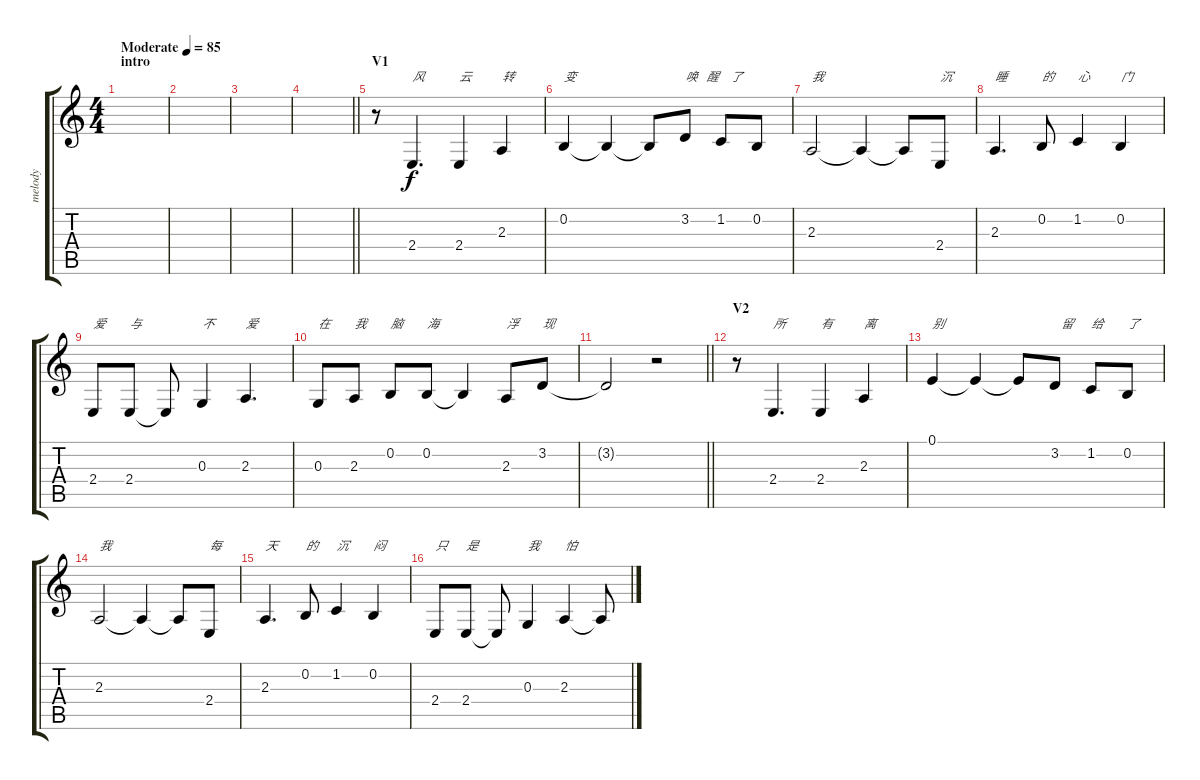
\track ("melody" "melody") {instrument violin}
\staff {score tabs}
\tuning (E4 B3 G3 D3 A2 E2) {hide}
\ts (4 4)
\section ("" "intro")
\tempo (85 "Moderate")
\clef g2
\ks c
|
|
|
\barLineRight lightlight
|
\section ("" "V1")
r.8 2.4.4{d txt "风"} 2.4.4{txt "云"} 2.3.4{txt "转"} |
0.2.4{txt "变"} 0.2{t}.4 0.2{t}.8 3.2.8{txt "唤   醒    了"} 1.2.8 0.2.8 |
2.3.2{txt "我 "} 2.3{t}.4 2.3{t}.8 2.4.8{txt "沉"} |
2.3.4{d txt "睡"} 0.2.8{txt "的"} 1.2.4{txt "心"} 0.2.4{txt "门"} |
2.4.8{txt "爱"} 2.4.8{txt "与"} 2.4{t}.8 0.3.4{txt "不"} 2.3.4{d txt "爱"} |
0.3.8{txt "在"} 2.3.8{txt "我"} 0.2.8{txt "脑"} 0.2.8{txt "海"} 0.2{t}.4 2.3.8{txt "浮"} 3.2.8{txt "现"} |
\barLineRight lightlight
3.2{t}.2 r.2 |
\section ("" "V2")
r.8 2.4.4{d txt "所"} 2.4.4{txt "有"} 2.3.4{txt "离 "} |
0.1.4{txt "别  "} 0.1{t}.4 0.1{t}.8 3.2.8{txt "  留"} 1.2.8{txt "给"} 0.2.8{txt "了  "} |
2.3.2{txt "我   "} 2.3{t}.4 2.3{t}.8 2.4.8{txt "每"} |
2.3.4{d txt "天"} 0.2.8{txt "的 "} 1.2.4{txt "沉"} 0.2.4{txt "闷"} |
2.4.8{txt "只"} 2.4.8{txt "是"} 2.4{t}.8 0.3.4{txt "我"} 2.3.4{txt "怕   "} 2.3{t}.8
